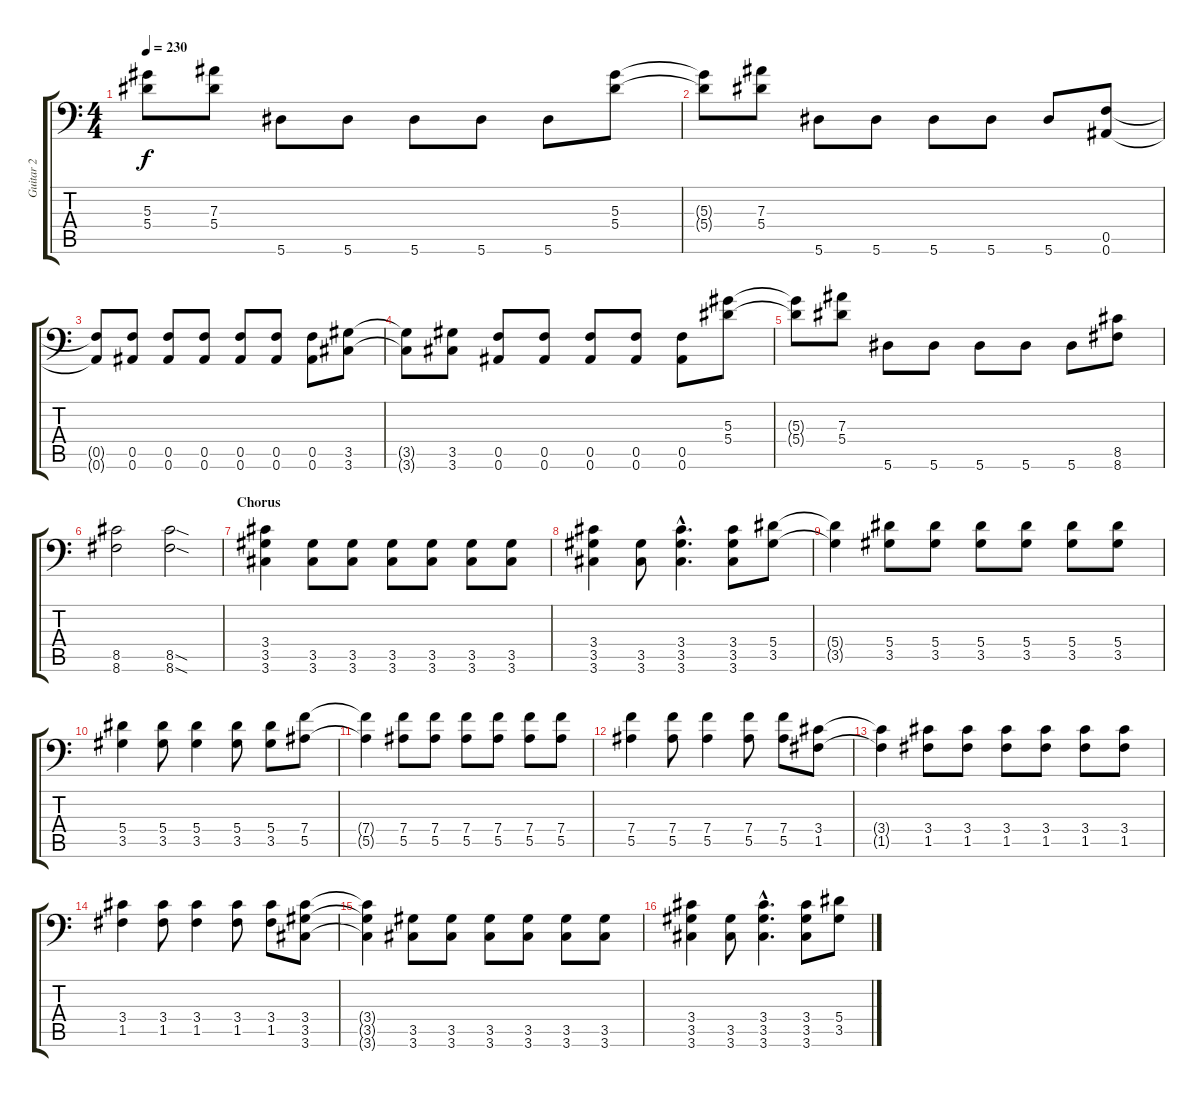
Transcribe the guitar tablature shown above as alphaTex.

\track ("Guitar 2" "Guitar 2") {instrument distortionguitar}
\staff {score tabs}
\tuning (C4 G3 Eb3 Bb2 F2 Bb1) {hide}
\ts (4 4)
\tempo 230
\clef f4
\ks c
(5.3{t} 5.4{t}).8{dy f} (7.3 5.4).8 5.6.8 5.6.8 5.6.8 5.6.8 5.6.8 (5.3 5.4).8 |
(5.3{t} 5.4{t}).8 (7.3 5.4).8 5.6.8 5.6.8 5.6.8 5.6.8 5.6.8 (0.5 0.6).8 |
(0.5{t} 0.6{t}).8 (0.5 0.6).8 (0.5 0.6).8 (0.5 0.6).8 (0.5 0.6).8 (0.5 0.6).8 (0.5 0.6).8 (3.5 3.6).8 |
(3.5{t} 3.6{t}).8 (3.5 3.6).8 (0.5 0.6).8 (0.5 0.6).8 (0.5 0.6).8 (0.5 0.6).8 (0.5 0.6).8 (5.3 5.4).8 |
(5.3{t} 5.4{t}).8 (7.3 5.4).8 5.6.8 5.6.8 5.6.8 5.6.8 5.6.8 (8.5 8.6).8 |
(8.5 8.6).2 (8.5{sod} 8.6{sod}).2 |
\section ("" "Chorus")
(3.4 3.5 3.6).4 (3.5 3.6).8 (3.5 3.6).8 (3.5 3.6).8 (3.5 3.6).8 (3.5 3.6).8 (3.5 3.6).8 |
(3.4 3.5 3.6).4 (3.5 3.6).8 (3.4{hac} 3.5{hac} 3.6{hac}).4{d} (3.4 3.5 3.6).8 (5.4 3.5).8 |
(5.4{t} 3.5{t}).4 (5.4 3.5).8 (5.4 3.5).8 (5.4 3.5).8 (5.4 3.5).8 (5.4 3.5).8 (5.4 3.5).8 |
(5.4 3.5).4 (5.4 3.5).8 (5.4 3.5).4 (5.4 3.5).8 (5.4 3.5).8 (7.4 5.5).8 |
(7.4{t} 5.5{t}).4 (7.4 5.5).8 (7.4 5.5).8 (7.4 5.5).8 (7.4 5.5).8 (7.4 5.5).8 (7.4 5.5).8 |
(7.4 5.5).4 (7.4 5.5).8 (7.4 5.5).4 (7.4 5.5).8 (7.4 5.5).8 (3.4 1.5).8 |
(3.4{t} 1.5{t}).4 (3.4 1.5).8 (3.4 1.5).8 (3.4 1.5).8 (3.4 1.5).8 (3.4 1.5).8 (3.4 1.5).8 |
(3.4 1.5).4 (3.4 1.5).8 (3.4 1.5).4 (3.4 1.5).8 (3.4 1.5).8 (3.4 3.5 3.6).8 |
(3.4{t} 3.5{t} 3.6{t}).4 (3.5 3.6).8 (3.5 3.6).8 (3.5 3.6).8 (3.5 3.6).8 (3.5 3.6).8 (3.5 3.6).8 |
(3.4 3.5 3.6).4 (3.5 3.6).8 (3.4{hac} 3.5{hac} 3.6{hac}).4{d} (3.4 3.5 3.6).8 (5.4 3.5).8
